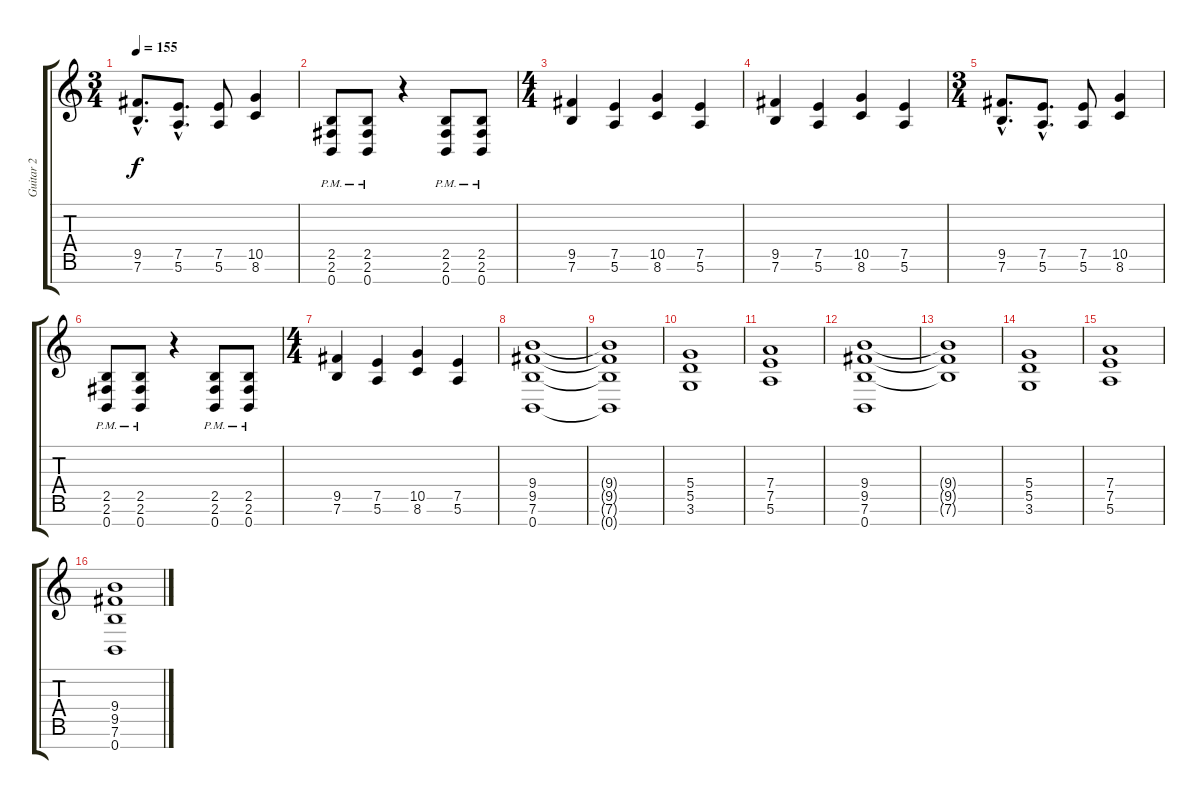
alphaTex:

\track ("Guitar 2" "Guitar 2") {instrument distortionguitar}
\staff {score tabs}
\tuning (E4 B3 G3 D3 A2 E2 B1) {hide}
\ts (3 4)
\tempo 155
\clef g2
\ks c
(9.5{hac} 7.6{hac}).8{d dy f} (7.5{hac} 5.6{hac}).8{d} (7.5 5.6).8 (10.5 8.6).4 |
(2.5{pm} 2.6{pm} 0.7{pm}).8 (2.5{pm} 2.6{pm} 0.7{pm}).8 r.4 (2.5{pm} 2.6{pm} 0.7{pm}).8 (2.5{pm} 2.6{pm} 0.7{pm}).8 |
\ts (4 4)
(9.5 7.6).4 (7.5 5.6).4 (10.5 8.6).4 (7.5 5.6).4 |
(9.5 7.6).4 (7.5 5.6).4 (10.5 8.6).4 (7.5 5.6).4 |
\ts (3 4)
(9.5{hac} 7.6{hac}).8{d} (7.5{hac} 5.6{hac}).8{d} (7.5 5.6).8 (10.5 8.6).4 |
(2.5{pm} 2.6{pm} 0.7{pm}).8 (2.5{pm} 2.6{pm} 0.7{pm}).8 r.4 (2.5{pm} 2.6{pm} 0.7{pm}).8 (2.5{pm} 2.6{pm} 0.7{pm}).8 |
\ts (4 4)
(9.5 7.6).4 (7.5 5.6).4 (10.5 8.6).4 (7.5 5.6).4 |
(9.4 9.5 7.6 0.7).1 |
(9.4{t} 9.5{t} 7.6{t} 0.7{t}).1 |
(5.4 5.5 3.6).1 |
(7.4 7.5 5.6).1 |
(9.4 9.5 7.6 0.7).1 |
(9.4{t} 9.5{t} 7.6{t}).1 |
(5.4 5.5 3.6).1 |
(7.4 7.5 5.6).1 |
(9.4 9.5 7.6 0.7).1
